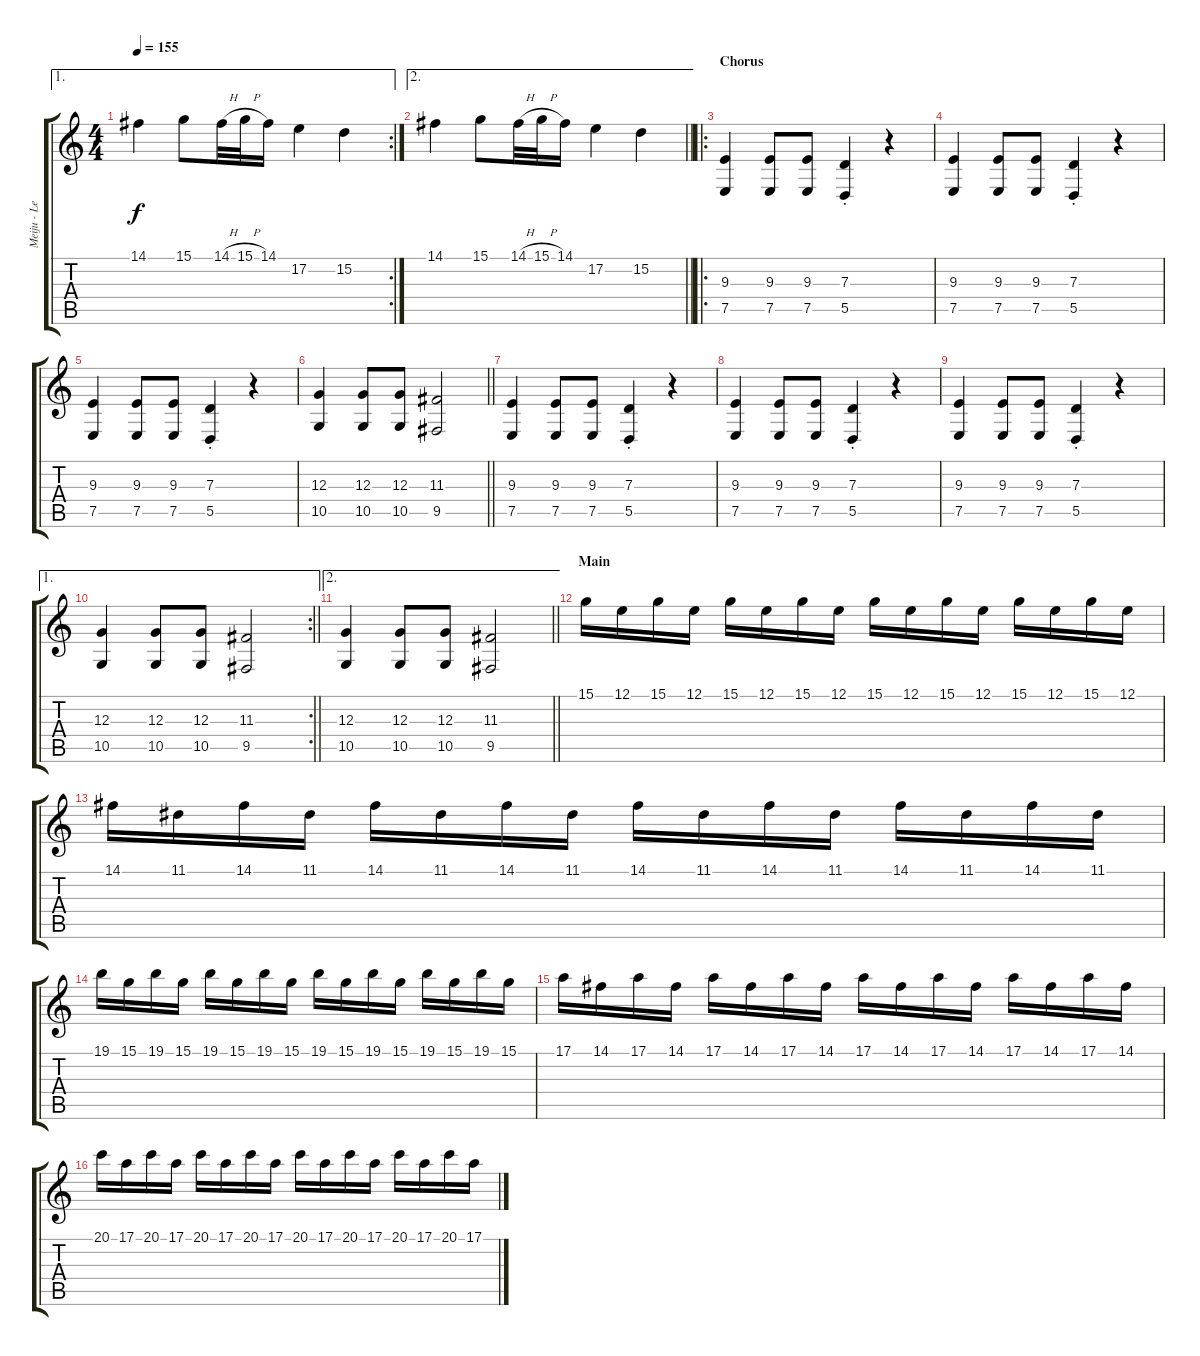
\track ("Meiju - Lead" "Meiju - Le") {instrument synthstrings1}
\staff {score tabs}
\tuning (E4 B3 G3 D3 A2 E2) {hide}
\ae 1
\rc 2
\ts (4 4)
\tempo 155
\clef g2
\ks c
14.1.4{dy f} 15.1.8 14.1{h}.32 15.1{h}.32 14.1.16 17.2.4 15.2.4 |
\ae 2
\barLineRight lightlight
14.1.4 15.1.8 14.1{h}.32 15.1{h}.32 14.1.16 17.2.4 15.2.4 |
\ro
\section ("" "Chorus")
(9.3 7.5).4 (9.3 7.5).8 (9.3 7.5).8 (7.3{st} 5.5{st}).4 r.4 |
(9.3 7.5).4 (9.3 7.5).8 (9.3 7.5).8 (7.3{st} 5.5{st}).4 r.4 |
(9.3 7.5).4 (9.3 7.5).8 (9.3 7.5).8 (7.3{st} 5.5{st}).4 r.4 |
\barLineRight lightlight
(12.3 10.5).4 (12.3 10.5).8 (12.3 10.5).8 (11.3 9.5).2 |
(9.3 7.5).4 (9.3 7.5).8 (9.3 7.5).8 (7.3{st} 5.5{st}).4 r.4 |
(9.3 7.5).4 (9.3 7.5).8 (9.3 7.5).8 (7.3{st} 5.5{st}).4 r.4 |
(9.3 7.5).4 (9.3 7.5).8 (9.3 7.5).8 (7.3{st} 5.5{st}).4 r.4 |
\ae 1
\rc 2
\barLineRight lightlight
(12.3 10.5).4 (12.3 10.5).8 (12.3 10.5).8 (11.3 9.5).2 |
\ae 2
\barLineRight lightlight
(12.3 10.5).4 (12.3 10.5).8 (12.3 10.5).8 (11.3 9.5).2 |
\section ("" "Main")
15.1.16{volume 12 instrument stringensemble1} 12.1.16 15.1.16 12.1.16 15.1.16 12.1.16 15.1.16 12.1.16 15.1.16 12.1.16 15.1.16 12.1.16 15.1.16 12.1.16 15.1.16 12.1.16 |
14.1.16 11.1.16 14.1.16 11.1.16 14.1.16 11.1.16 14.1.16 11.1.16 14.1.16 11.1.16 14.1.16 11.1.16 14.1.16 11.1.16 14.1.16 11.1.16 |
19.1.16 15.1.16 19.1.16 15.1.16 19.1.16 15.1.16 19.1.16 15.1.16 19.1.16 15.1.16 19.1.16 15.1.16 19.1.16 15.1.16 19.1.16 15.1.16 |
17.1.16 14.1.16 17.1.16 14.1.16 17.1.16 14.1.16 17.1.16 14.1.16 17.1.16 14.1.16 17.1.16 14.1.16 17.1.16 14.1.16 17.1.16 14.1.16 |
20.1.16 17.1.16 20.1.16 17.1.16 20.1.16 17.1.16 20.1.16 17.1.16 20.1.16 17.1.16 20.1.16 17.1.16 20.1.16 17.1.16 20.1.16 17.1.16
